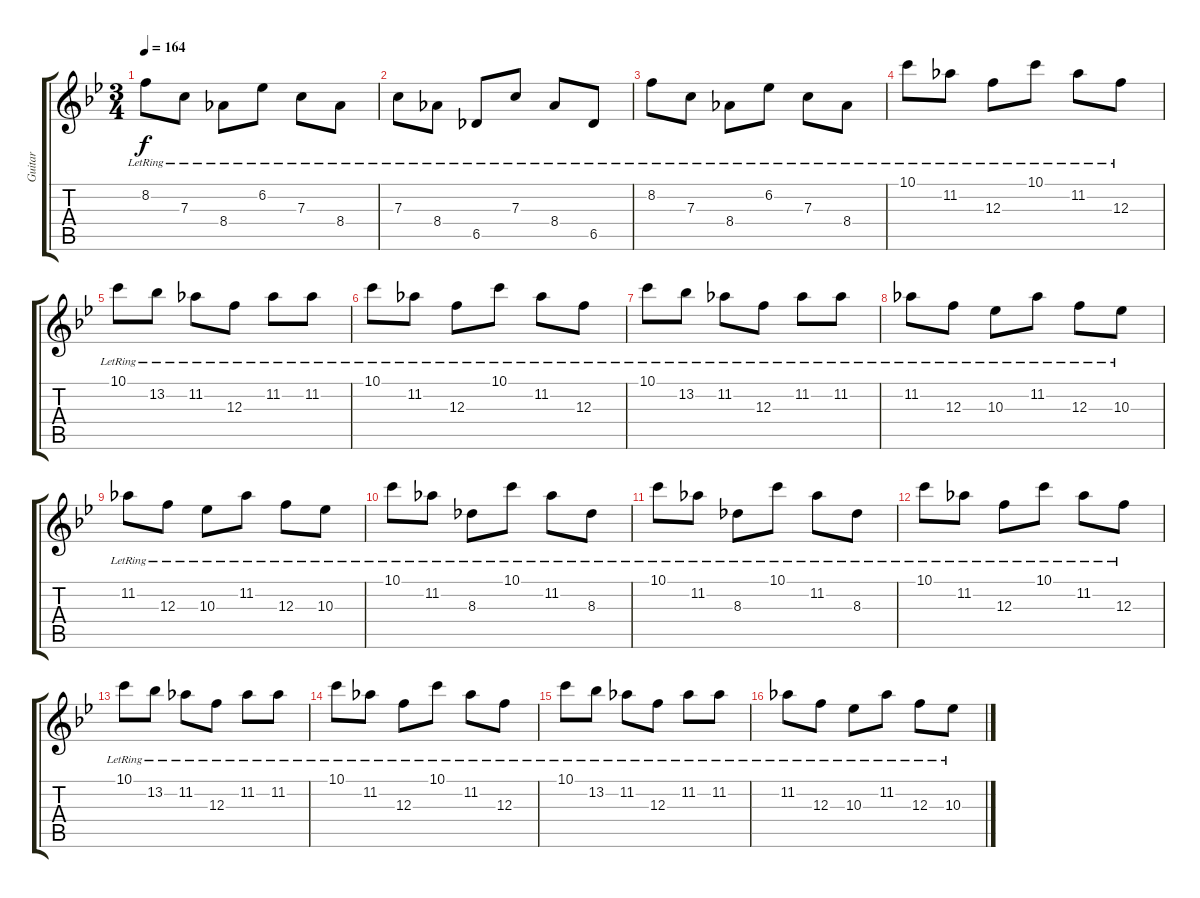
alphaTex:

\track ("Guitar" "Guitar") {instrument electricguitarjazz}
\staff {score tabs}
\tuning (D4 A3 F3 C3 G2 C2) {hide}
\ts (3 4)
\tempo 164
\clef g2
\ks bb
8.2{lr}.8{dy f} 7.3{lr}.8 8.4{lr}.8 6.2{lr}.8 7.3{lr}.8 8.4{lr}.8 |
7.3{lr}.8 8.4{lr}.8 6.5{lr}.8 7.3{lr}.8 8.4{lr}.8 6.5{lr}.8 |
8.2{lr}.8 7.3{lr}.8 8.4{lr}.8 6.2{lr}.8 7.3{lr}.8 8.4{lr}.8 |
10.1{lr}.8 11.2{lr}.8 12.3{lr}.8 10.1{lr}.8 11.2{lr}.8 12.3{lr}.8 |
10.1{lr}.8 13.2{lr}.8 11.2{lr}.8 12.3{lr}.8 11.2{lr}.8 11.2{lr}.8 |
10.1{lr}.8 11.2{lr}.8 12.3{lr}.8 10.1{lr}.8 11.2{lr}.8 12.3{lr}.8 |
10.1{lr}.8 13.2{lr}.8 11.2{lr}.8 12.3{lr}.8 11.2{lr}.8 11.2{lr}.8 |
11.2{lr}.8 12.3{lr}.8 10.3{lr}.8 11.2{lr}.8 12.3{lr}.8 10.3{lr}.8 |
11.2{lr}.8 12.3{lr}.8 10.3{lr}.8 11.2{lr}.8 12.3{lr}.8 10.3{lr}.8 |
10.1{lr}.8 11.2{lr}.8 8.3{lr}.8 10.1{lr}.8 11.2{lr}.8 8.3{lr}.8 |
10.1{lr}.8 11.2{lr}.8 8.3{lr}.8 10.1{lr}.8 11.2{lr}.8 8.3{lr}.8 |
10.1{lr}.8 11.2{lr}.8 12.3{lr}.8 10.1{lr}.8 11.2{lr}.8 12.3{lr}.8 |
10.1{lr}.8 13.2{lr}.8 11.2{lr}.8 12.3{lr}.8 11.2{lr}.8 11.2{lr}.8 |
10.1{lr}.8 11.2{lr}.8 12.3{lr}.8 10.1{lr}.8 11.2{lr}.8 12.3{lr}.8 |
10.1{lr}.8 13.2{lr}.8 11.2{lr}.8 12.3{lr}.8 11.2{lr}.8 11.2{lr}.8 |
11.2{lr}.8 12.3{lr}.8 10.3{lr}.8 11.2{lr}.8 12.3{lr}.8 10.3{lr}.8
